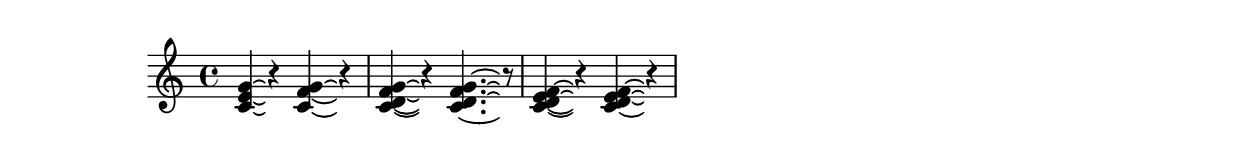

\header {


  texidoc = "
l.v. ties should avoid dots and staff lines, similar to normal ties.
They have fixed size. Their formatting can be tuned with
@code{tie-configuration}.

"
  }

\version "2.19.21"
\paper {
  ragged-right = ##t
}

\relative {
  <c' e g>\laissezVibrer r4
  <c f g>\laissezVibrer r
  <c d f g>\laissezVibrer r
  <c d f g>4.\laissezVibrer r8

  <c d e f>4\laissezVibrer r
  \override LaissezVibrerTieColumn.tie-configuration
  = #'((-7 . -1)
       (-5 . -1)
       (-3 . 1)
       (-1 . 1))
  <c d e f>4\laissezVibrer r
}
